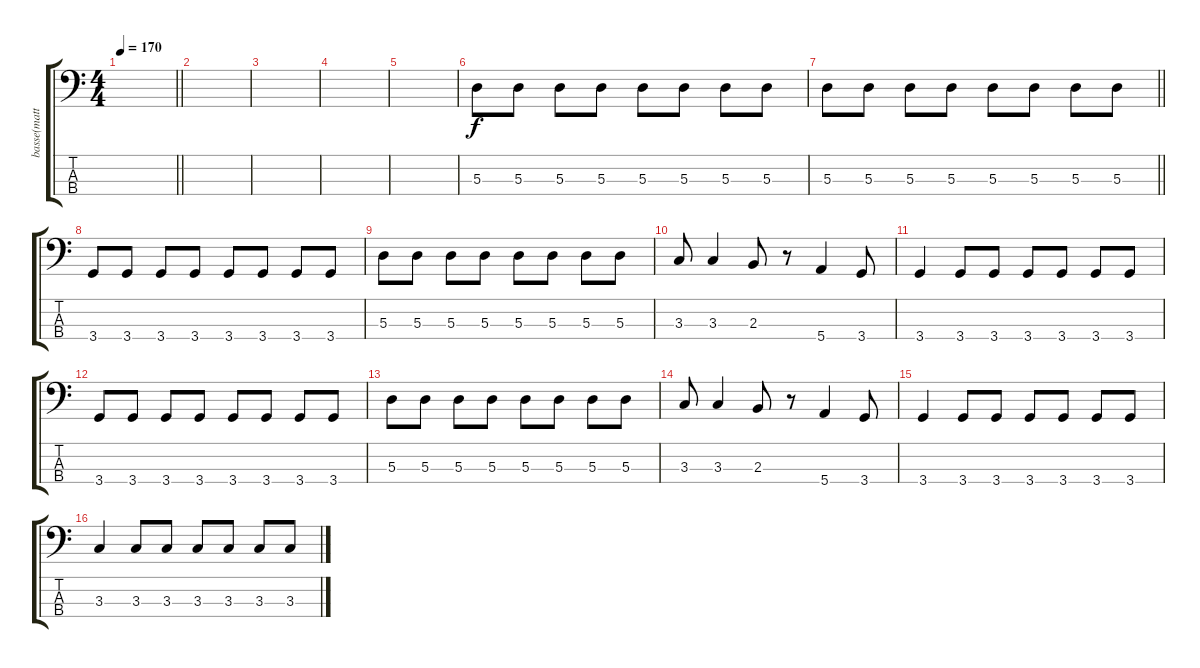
\track ("basse(matt)" "basse(matt") {instrument electricbasspick}
\staff {score tabs}
\tuning (G2 D2 A1 E1) {hide}
\ts (4 4)
\tempo 170
\clef f4
\barLineRight lightlight
\ks c
|
|
|
|
|
5.3.8 5.3.8 5.3.8 5.3.8 5.3.8 5.3.8 5.3.8 5.3.8 |
\barLineRight lightlight
5.3.8 5.3.8 5.3.8 5.3.8 5.3.8 5.3.8 5.3.8 5.3.8 |
3.4.8 3.4.8 3.4.8 3.4.8 3.4.8 3.4.8 3.4.8 3.4.8 |
5.3.8 5.3.8 5.3.8 5.3.8 5.3.8 5.3.8 5.3.8 5.3.8 |
3.3.8 3.3.4 2.3.8 r.8 5.4.4 3.4.8 |
3.4.4 3.4.8 3.4.8 3.4.8 3.4.8 3.4.8 3.4.8 |
3.4.8 3.4.8 3.4.8 3.4.8 3.4.8 3.4.8 3.4.8 3.4.8 |
5.3.8 5.3.8 5.3.8 5.3.8 5.3.8 5.3.8 5.3.8 5.3.8 |
3.3.8 3.3.4 2.3.8 r.8 5.4.4 3.4.8 |
3.4.4 3.4.8 3.4.8 3.4.8 3.4.8 3.4.8 3.4.8 |
3.3.4 3.3.8 3.3.8 3.3.8 3.3.8 3.3.8 3.3.8
